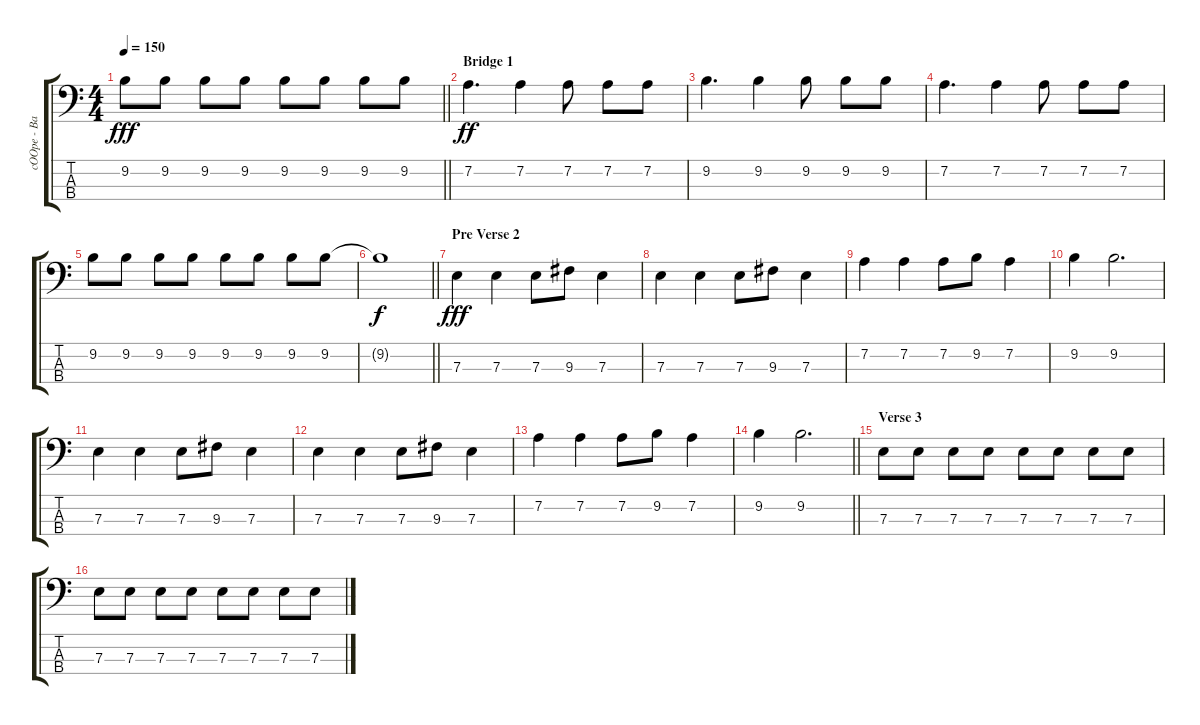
\track ("cOOpe - Bass" "cOOpe - Ba") {instrument electricbassfinger}
\staff {score tabs}
\tuning (G2 D2 A1 E1) {hide}
\ts (4 4)
\tempo 150
\clef f4
\barLineRight lightlight
\ks c
9.2.8{dy fff} 9.2.8 9.2.8 9.2.8 9.2.8 9.2.8 9.2.8 9.2.8 |
\section ("" "Bridge 1")
7.2.4{d dy ff} 7.2.4 7.2.8 7.2.8 7.2.8 |
9.2.4{d} 9.2.4 9.2.8 9.2.8 9.2.8 |
7.2.4{d} 7.2.4 7.2.8 7.2.8 7.2.8 |
9.2.8 9.2.8 9.2.8 9.2.8 9.2.8 9.2.8 9.2.8 9.2.8 |
\barLineRight lightlight
9.2{t}.1{dy f} |
\section ("" "Pre Verse 2")
7.3.4{dy fff} 7.3.4 7.3.8 9.3.8 7.3.4 |
7.3.4 7.3.4 7.3.8 9.3.8 7.3.4 |
7.2.4 7.2.4 7.2.8 9.2.8 7.2.4 |
9.2.4 9.2.2{d} |
7.3.4 7.3.4 7.3.8 9.3.8 7.3.4 |
7.3.4 7.3.4 7.3.8 9.3.8 7.3.4 |
7.2.4 7.2.4 7.2.8 9.2.8 7.2.4 |
\barLineRight lightlight
9.2.4 9.2.2{d} |
\section ("" "Verse 3")
7.3.8 7.3.8 7.3.8 7.3.8 7.3.8 7.3.8 7.3.8 7.3.8 |
7.3.8 7.3.8 7.3.8 7.3.8 7.3.8 7.3.8 7.3.8 7.3.8
